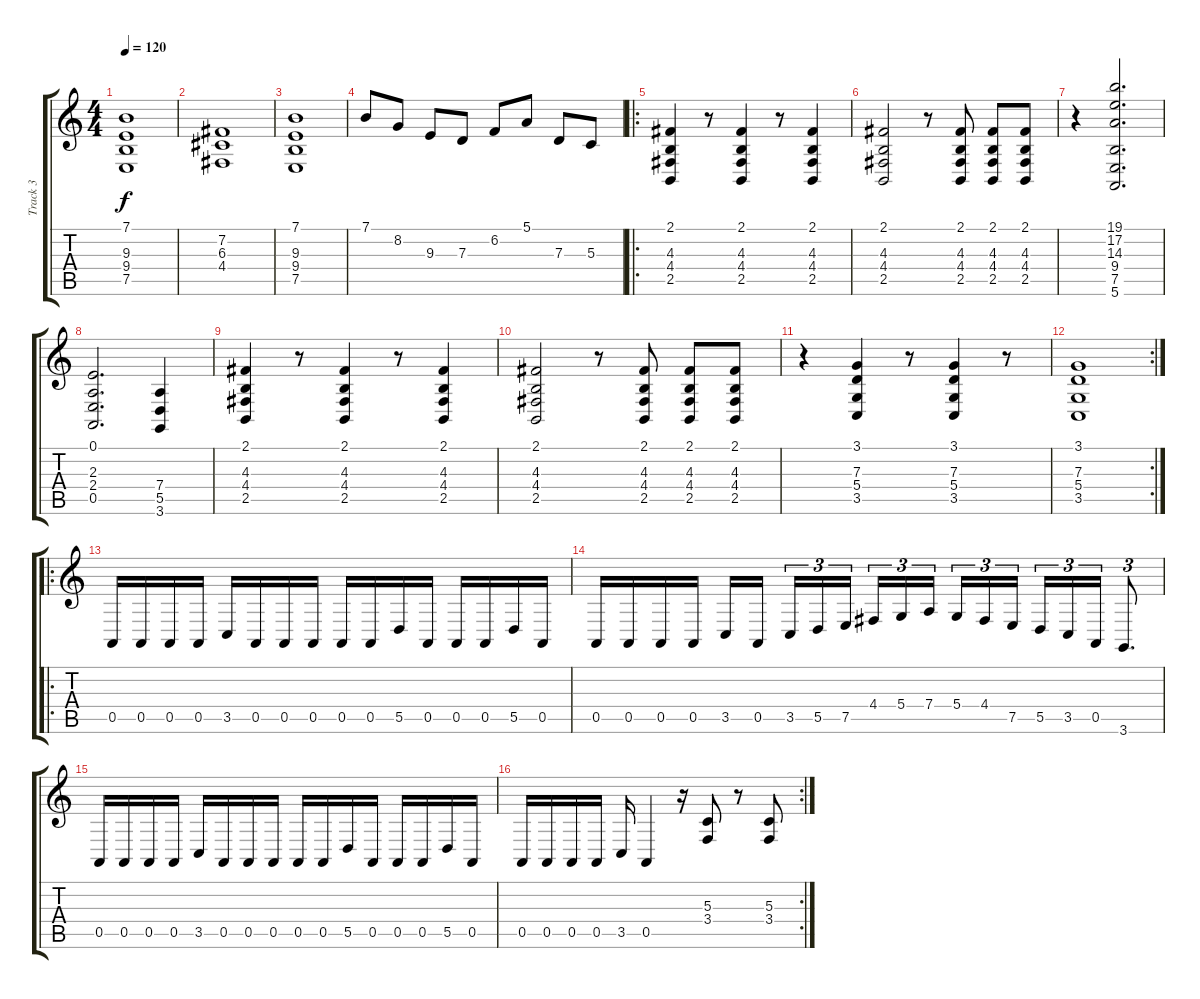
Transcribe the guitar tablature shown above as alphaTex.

\track ("Track 3" "Track 3") {instrument lead2sawtooth}
\staff {score tabs}
\tuning (E4 B3 G3 D3 A2 E2) {hide}
\ts (4 4)
\tempo 120
\clef g2
\ks c
(7.1 9.3 9.4 7.5).1{dy f} |
(7.2 6.3 4.4).1 |
(7.1 9.3 9.4 7.5).1 |
7.1.8 8.2.8 9.3.8 7.3.8 6.2.8 5.1.8 7.3.8 5.3.8 |
\ro
(2.1 4.3 4.4 2.5).4 r.8 (2.1 4.3 4.4 2.5).4 r.8 (2.1 4.3 4.4 2.5).4 |
(2.1 4.3 4.4 2.5).2 r.8 (2.1 4.3 4.4 2.5).8 (2.1 4.3 4.4 2.5).8 (2.1 4.3 4.4 2.5).8 |
r.4 (19.1 17.2 14.3 9.4 7.5 5.6).2{d} |
(0.1 2.3 2.4 0.5).2{d} (7.4 5.5 3.6).4 |
(2.1 4.3 4.4 2.5).4 r.8 (2.1 4.3 4.4 2.5).4 r.8 (2.1 4.3 4.4 2.5).4 |
(2.1 4.3 4.4 2.5).2 r.8 (2.1 4.3 4.4 2.5).8 (2.1 4.3 4.4 2.5).8 (2.1 4.3 4.4 2.5).8 |
r.4 (3.1 7.3 5.4 3.5).4 r.8 (3.1 7.3 5.4 3.5).4 r.8 |
\rc 2
(3.1 7.3 5.4 3.5).1 |
\ro
0.5.16 0.5.16 0.5.16 0.5.16 3.5.16 0.5.16 0.5.16 0.5.16 0.5.16 0.5.16 5.5.16 0.5.16 0.5.16 0.5.16 5.5.16 0.5.16 |
0.5.16 0.5.16 0.5.16 0.5.16 3.5.16 0.5.16{beam splitsecondary} 3.5.16{tu (3 2)} 5.5.16{tu (3 2)} 7.5.16{tu (3 2)} 4.4.16{tu (3 2)} 5.4.16{tu (3 2)} 7.4.16{tu (3 2) beam splitsecondary} 5.4.16{tu (3 2)} 4.4.16{tu (3 2)} 7.5.16{tu (3 2)} 5.5.16{tu (3 2)} 3.5.16{tu (3 2)} 0.5.16{tu (3 2)} 3.6.8{d tu (3 2)} |
0.5.16 0.5.16 0.5.16 0.5.16 3.5.16 0.5.16 0.5.16 0.5.16 0.5.16 0.5.16 5.5.16 0.5.16 0.5.16 0.5.16 5.5.16 0.5.16 |
\rc 2
0.5.16 0.5.16 0.5.16 0.5.16 3.5.16 0.5.4 r.16 (5.3 3.4).8 r.8 (5.3 3.4).8
